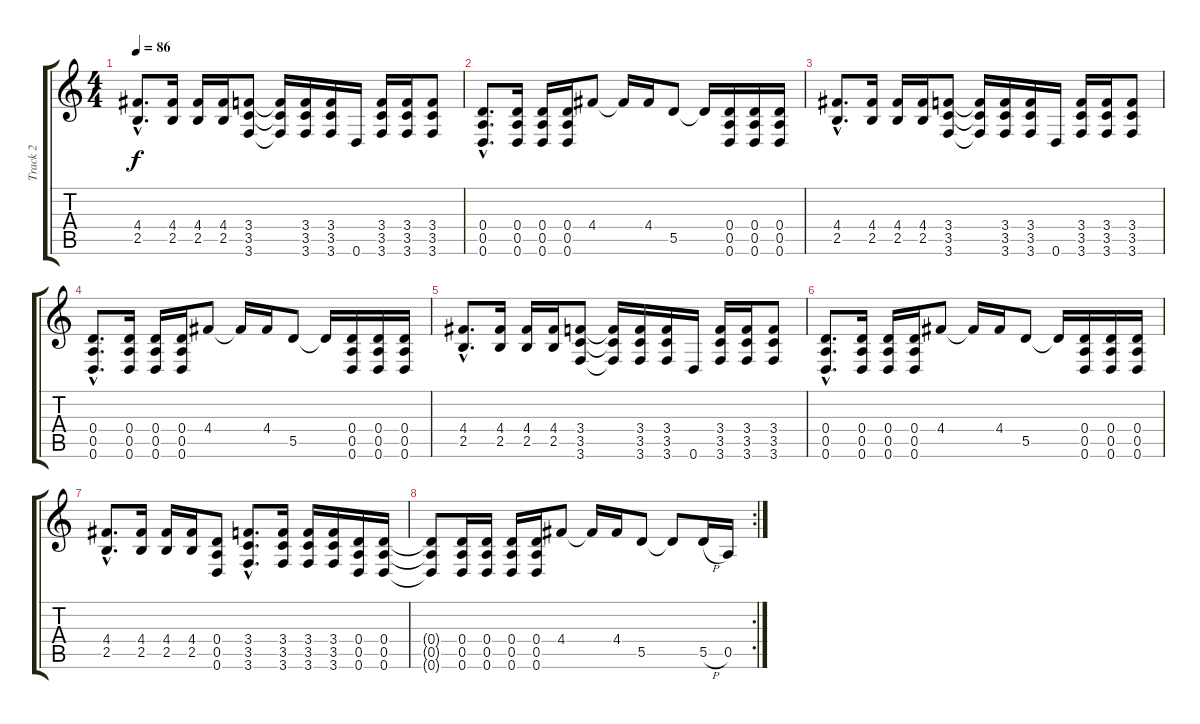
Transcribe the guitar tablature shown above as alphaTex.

\track ("Track 2" "Track 2") {instrument distortionguitar}
\staff {score tabs}
\tuning (E4 B3 G3 D3 A2 D2) {hide}
\ts (4 4)
\tempo 86
\clef g2
\ks c
(4.4{hac} 2.5{hac}).8{d dy f} (4.4 2.5).16 (4.4 2.5).16 (4.4 2.5).16 (3.4 3.5 3.6).8 (3.4{t} 3.5{t} 3.6{t}).16 (3.4 3.5 3.6).16 (3.4 3.5 3.6).16 0.6.16 (3.4 3.5 3.6).16 (3.4 3.5 3.6).16 (3.4 3.5 3.6).8 |
(0.4{hac} 0.5{hac} 0.6{hac}).8{d} (0.4 0.5 0.6).16 (0.4 0.5 0.6).16 (0.4 0.5 0.6).16 4.4.8 4.4{t}.16 4.4.16 5.5.8 5.5{t}.16 (0.4 0.5 0.6).16 (0.4 0.5 0.6).16 (0.4 0.5 0.6).16 |
(4.4{hac} 2.5{hac}).8{d} (4.4 2.5).16 (4.4 2.5).16 (4.4 2.5).16 (3.4 3.5 3.6).8 (3.4{t} 3.5{t} 3.6{t}).16 (3.4 3.5 3.6).16 (3.4 3.5 3.6).16 0.6.16 (3.4 3.5 3.6).16 (3.4 3.5 3.6).16 (3.4 3.5 3.6).8 |
(0.4{hac} 0.5{hac} 0.6{hac}).8{d} (0.4 0.5 0.6).16 (0.4 0.5 0.6).16 (0.4 0.5 0.6).16 4.4.8 4.4{t}.16 4.4.16 5.5.8 5.5{t}.16 (0.4 0.5 0.6).16 (0.4 0.5 0.6).16 (0.4 0.5 0.6).16 |
(4.4{hac} 2.5{hac}).8{d} (4.4 2.5).16 (4.4 2.5).16 (4.4 2.5).16 (3.4 3.5 3.6).8 (3.4{t} 3.5{t} 3.6{t}).16 (3.4 3.5 3.6).16 (3.4 3.5 3.6).16 0.6.16 (3.4 3.5 3.6).16 (3.4 3.5 3.6).16 (3.4 3.5 3.6).8 |
(0.4{hac} 0.5{hac} 0.6{hac}).8{d} (0.4 0.5 0.6).16 (0.4 0.5 0.6).16 (0.4 0.5 0.6).16 4.4.8 4.4{t}.16 4.4.16 5.5.8 5.5{t}.16 (0.4 0.5 0.6).16 (0.4 0.5 0.6).16 (0.4 0.5 0.6).16 |
(4.4{hac} 2.5{hac}).8{d} (4.4 2.5).16 (4.4 2.5).16 (4.4 2.5).16 (0.4 0.5 0.6).8 (3.4{hac} 3.5{hac} 3.6{hac}).8{d} (3.4 3.5 3.6).16 (3.4 3.5 3.6).16 (3.4 3.5 3.6).16 (0.4 0.5 0.6).16 (0.4 0.5 0.6).16 |
\rc 2
(0.4{t} 0.5{t} 0.6{t}).8 (0.4 0.5 0.6).16 (0.4 0.5 0.6).16 (0.4 0.5 0.6).16 (0.4 0.5 0.6).16 4.4.8 4.4{t}.16 4.4.16 5.5.8 5.5{t}.8 5.5{h}.16 0.5.16
